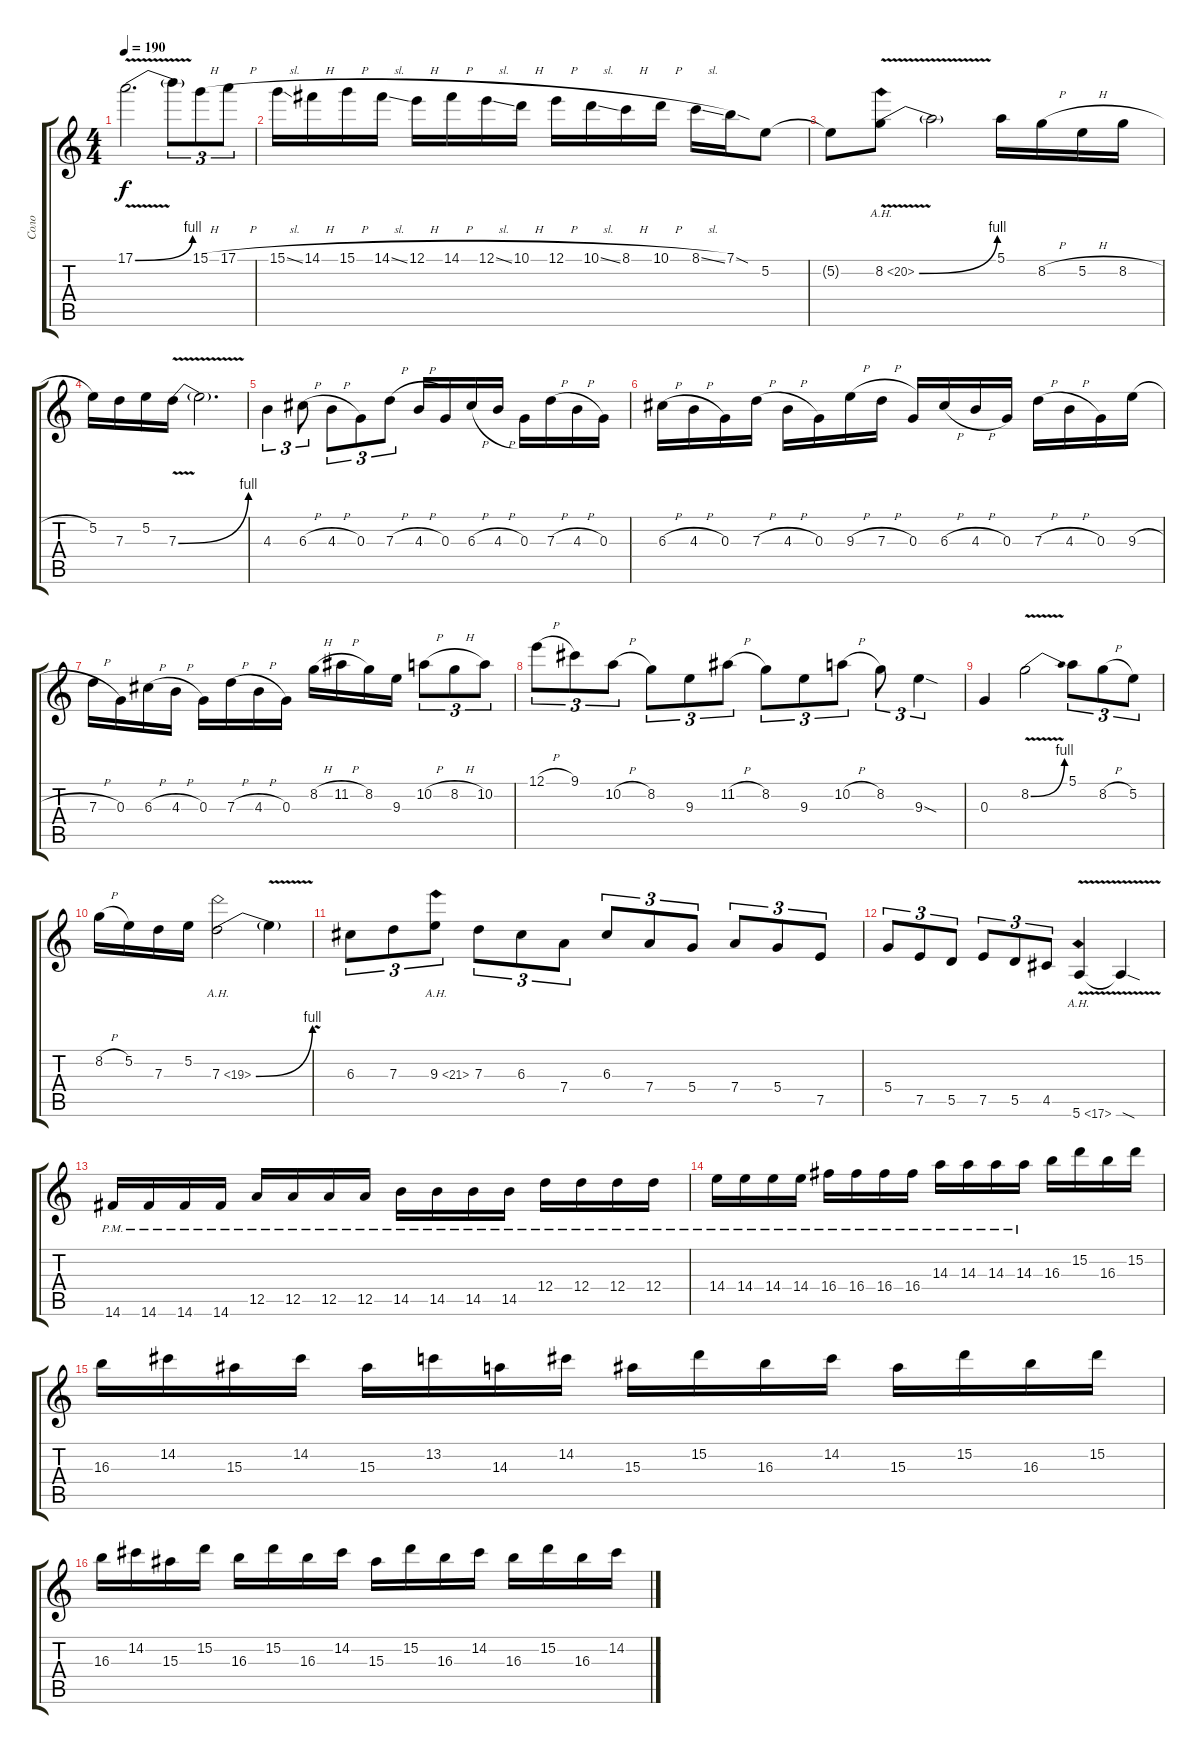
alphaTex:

\track ("Соло" "Соло") {instrument distortionguitar}
\staff {score tabs}
\tuning (E4 B3 G3 D3 A2 E2) {hide}
\ts (4 4)
\tempo 190
\clef g2
\ks c
17.1{be (bend 0 0 60 4) v}.2{d dy f} 17.1{t}.8{tu (3 2)} 15.1{h}.8{tu (3 2)} 17.1{h}.8{tu (3 2)} |
15.1{sl}.16 14.1{h}.16 15.1{h}.16 14.1{sl}.16 12.1{h}.16 14.1{h}.16 12.1{sl}.16 10.1{h}.16 12.1{h}.16 10.1{sl}.16 8.1{h}.16 10.1{h}.16 8.1{sl}.16 7.1{sod}.16 5.2.8 |
5.2{t}.8 8.2{be (bend 0 0 60 4) ah 12 v}.8 8.2{t}.2 5.1.16 8.2{h}.16 5.2{h}.16 8.2{h}.16 |
5.2.16 7.3.16 5.2.16 7.3{be (bend 0 0 60 4) v}.16 7.3{t}.2{d} |
4.3.4{tu (3 2)} 6.3{h}.8{tu (3 2)} 4.3{h}.8{tu (3 2)} 0.3.8{tu (3 2)} 7.3{h}.8{tu (3 2)} 4.3{h}.16 0.3.16 6.3{h}.16 4.3{h}.16 0.3.16 7.3{h}.16 4.3{h}.16 0.3.16 |
6.3{h}.16 4.3{h}.16 0.3.16 7.3{h}.16 4.3{h}.16 0.3.16 9.3{h}.16 7.3{h}.16 0.3.16 6.3{h}.16 4.3{h}.16 0.3.16 7.3{h}.16 4.3{h}.16 0.3.16 9.3{h}.16 |
7.3{h}.16 0.3.16 6.3{h}.16 4.3{h}.16 0.3.16 7.3{h}.16 4.3{h}.16 0.3.16 8.2{h}.16 11.2{h}.16 8.2.16 9.3.16 10.2{h}.8{tu (3 2)} 8.2{h}.8{tu (3 2)} 10.2.8{tu (3 2)} |
12.1{h}.8{tu (3 2)} 9.1.8{tu (3 2)} 10.2{h}.8{tu (3 2)} 8.2.8{tu (3 2)} 9.3.8{tu (3 2)} 11.2{h}.8{tu (3 2)} 8.2.8{tu (3 2)} 9.3.8{tu (3 2)} 10.2{h}.8{tu (3 2)} 8.2.8{tu (3 2)} 9.3{sod}.4{tu (3 2)} |
0.3.4 8.2{be (bend 0 0 60 4) v}.2 5.1.8{tu (3 2)} 8.2{h}.8{tu (3 2)} 5.2.8{tu (3 2)} |
8.2{h}.16 5.2.16 7.3.16 5.2.16 7.3{be (bend 0 0 60 4) ah 12}.2 7.3{v t}.4 |
6.3.8{tu (3 2)} 7.3.8{tu (3 2)} 9.3{ah 12}.8{tu (3 2)} 7.3.8{tu (3 2)} 6.3.8{tu (3 2)} 7.4.8{tu (3 2)} 6.3.8{tu (3 2)} 7.4.8{tu (3 2)} 5.4.8{tu (3 2)} 7.4.8{tu (3 2)} 5.4.8{tu (3 2)} 7.5.8{tu (3 2)} |
5.4.8{tu (3 2)} 7.5.8{tu (3 2)} 5.5.8{tu (3 2)} 7.5.8{tu (3 2)} 5.5.8{tu (3 2)} 4.5.8{tu (3 2)} 5.6{ah 12 v}.4 5.6{sod t}.4 |
14.6{pm}.16 14.6{pm}.16 14.6{pm}.16 14.6{pm}.16 12.5{pm}.16 12.5{pm}.16 12.5{pm}.16 12.5{pm}.16 14.5{pm}.16 14.5{pm}.16 14.5{pm}.16 14.5{pm}.16 12.4{pm}.16 12.4{pm}.16 12.4{pm}.16 12.4{pm}.16 |
14.4{pm}.16 14.4{pm}.16 14.4{pm}.16 14.4{pm}.16 16.4{pm}.16 16.4{pm}.16 16.4{pm}.16 16.4{pm}.16 14.3{pm}.16 14.3{pm}.16 14.3{pm}.16 14.3{pm}.16 16.3.16 15.2.16 16.3.16 15.2.16 |
16.3.16 14.2.16 15.3.16 14.2.16 15.3.16 13.2.16 14.3.16 14.2.16 15.3.16 15.2.16 16.3.16 14.2.16 15.3.16 15.2.16 16.3.16 15.2.16 |
16.3.16 14.2.16 15.3.16 15.2.16 16.3.16 15.2.16 16.3.16 14.2.16 15.3.16 15.2.16 16.3.16 14.2.16 16.3.16 15.2.16 16.3.16 14.2.16
